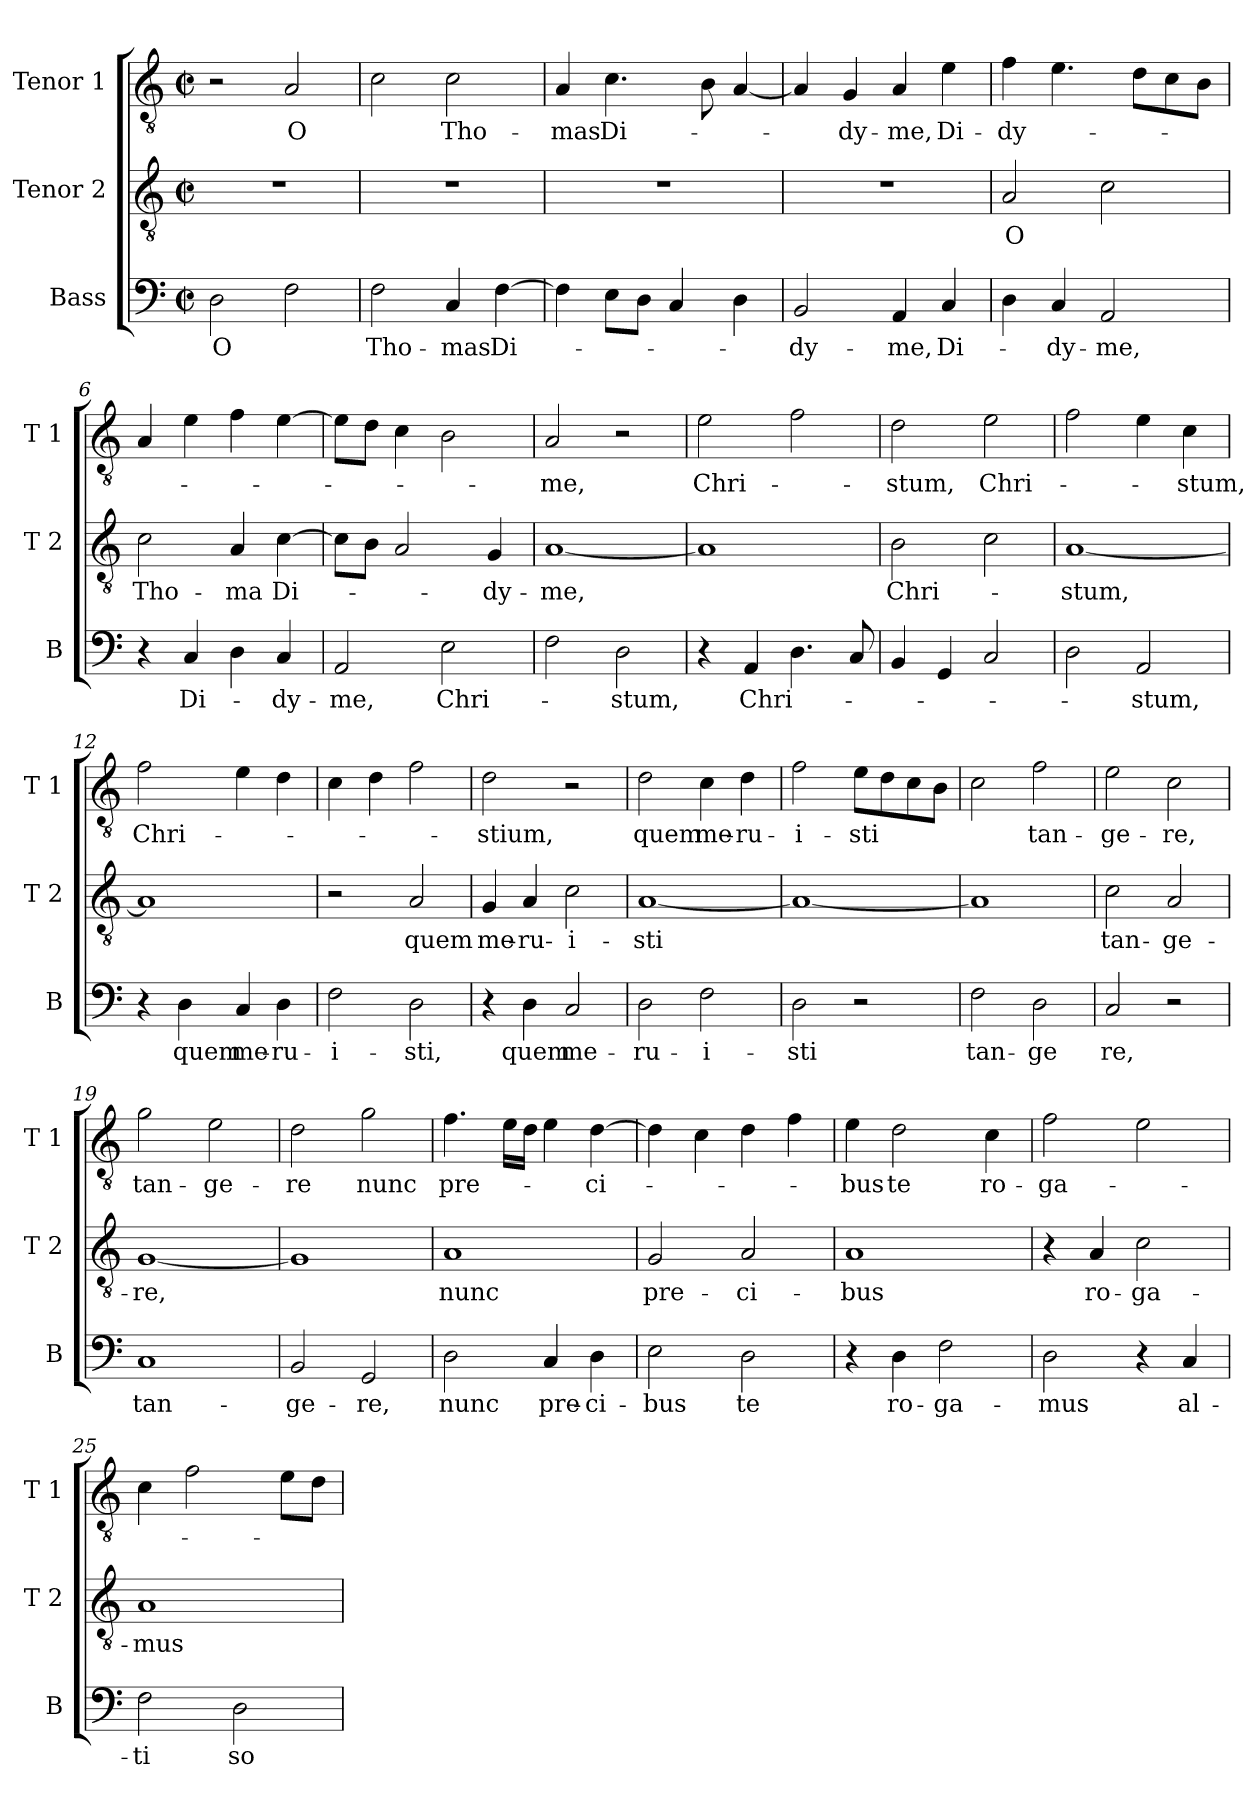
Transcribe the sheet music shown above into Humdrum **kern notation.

**kern	**text	**kern	**text	**kern	**text
*part3	*part3	*part2	*part2	*part1	*part1
*staff3	*staff3	*staff2	*staff2	*staff1	*staff1
*I"Bass	*	*I"Tenor 2	*	*I"Tenor 1	*
*I'B	*	*I'T 2	*	*I'T 1	*
*clefF4	*	*clefGv2	*	*clefGv2	*
*k[]	*	*k[]	*	*k[]	*
*C:	*	*C:	*	*C:	*
*M2/2	*	*M2/2	*	*M2/2	*
*met(c|)	*	*met(c|)	*	*met(c|)	*
=1	=1	=1	=1	=1	=1
!	!LO:LY:b	!	!	!	!
2D\	O	1r	.	2r	.
!	!	!	!	!	!LO:LY:b
2F\	.	.	.	2A/	O
=2	=2	=2	=2	=2	=2
!	!LO:LY:b	!	!	!	!
2F\	Tho-	1r	.	2c\	.
!	!LO:LY:b	!	!	!	!LO:LY:b
4C/	-mas	.	.	2c\	Tho-
!	!LO:LY:b	!	!	!	!
[4F\	Di-	.	.	.	.
=3	=3	=3	=3	=3	=3
!	!	!	!	!	!LO:LY:b
4F\]	.	1r	.	4A/	-mas
!	!	!	!	!	!LO:LY:b
8E\L	.	.	.	4.c\	Di-
8D\J	.	.	.	.	.
4C/	.	.	.	.	.
.	.	.	.	8B\	.
4D\	.	.	.	[4A/	.
=4	=4	=4	=4	=4	=4
!	!LO:LY:b	!	!	!	!
2BB/	-dy-	1r	.	4A/]	.
!	!	!	!	!	!LO:LY:b
.	.	.	.	4G/	-dy-
!	!LO:LY:b	!	!	!	!LO:LY:b
4AA/	-me,	.	.	4A/	-me,
!	!LO:LY:b	!	!	!	!LO:LY:b
4C/	Di-	.	.	4e\	Di-
!!LO:LB:g=z
=5	=5	=5	=5	=5	=5
!	!	!	!LO:LY:b	!	!LO:LY:b
4D\	.	2A/	O	4f\	-dy-
!	!LO:LY:b	!	!	!	!
4C/	-dy-	.	.	4.e\	.
!	!LO:LY:b	!	!	!	!
2AA/	-me,	2c\	.	.	.
.	.	.	.	8d\L	.
.	.	.	.	8c\	.
.	.	.	.	8B\J	.
=6	=6	=6	=6	=6	=6
!	!	!	!LO:LY:b	!	!
4r	.	2c\	Tho-	4A/	.
!	!LO:LY:b	!	!	!	!
4C/	Di-	.	.	4e\	.
!	!	!	!LO:LY:b	!	!
4D\	.	4A/	-ma	4f\	.
!	!LO:LY:b	!	!LO:LY:b	!	!
4C/	-dy-	[4c\	Di-	[4e\	.
=7	=7	=7	=7	=7	=7
!	!LO:LY:b	!	!	!	!
2AA/	-me,	8c\L]	.	8e\L]	.
.	.	8B\J	.	8d\J	.
.	.	2A/	.	4c\	.
!	!LO:LY:b	!	!	!	!
2E\	Chri-	.	.	2B\	.
!	!	!	!LO:LY:b	!	!
.	.	4G/	-dy-	.	.
=8	=8	=8	=8	=8	=8
!	!	!	!LO:LY:b	!	!LO:LY:b
2F\	.	[1A	-me,	2A/	-me,
!	!LO:LY:b	!	!	!	!
2D\	-stum,	.	.	2r	.
=9	=9	=9	=9	=9	=9
!	!	!	!	!	!LO:LY:b
4r	.	1A]	.	2e\	Chri-
!	!LO:LY:b	!	!	!	!
4AA/	Chri-	.	.	.	.
4.D\	.	.	.	2f\	.
8C/	.	.	.	.	.
!!LO:LB:g=z
=10	=10	=10	=10	=10	=10
!	!	!	!LO:LY:b	!	!LO:LY:b
4BB/	.	2B\	Chri-	2d\	-stum,
4GG/	.	.	.	.	.
!	!	!	!	!	!LO:LY:b
2C/	.	2c\	.	2e\	Chri-
=11	=11	=11	=11	=11	=11
!	!	!	!LO:LY:b	!	!
2D\	.	[1A	-stum,	2f\	.
!	!LO:LY:b	!	!	!	!
2AA/	-stum,	.	.	4e\	.
!	!	!	!	!	!LO:LY:b
.	.	.	.	4c\	-stum,
=12	=12	=12	=12	=12	=12
!	!	!	!	!	!LO:LY:b
4r	.	1A]	.	2f\	Chri-
!	!LO:LY:b	!	!	!	!
4D\	quem	.	.	.	.
!	!LO:LY:b	!	!	!	!
4C/	me-	.	.	4e\	.
!	!LO:LY:b	!	!	!	!
4D\	-ru-	.	.	4d\	.
=13	=13	=13	=13	=13	=13
!	!LO:LY:b	!	!	!	!
2F\	-i-	2r	.	4c\	.
.	.	.	.	4d\	.
!	!LO:LY:b	!	!LO:LY:b	!	!
2D\	-sti,	2A/	quem	2f\	.
=14	=14	=14	=14	=14	=14
!	!	!	!LO:LY:b	!	!LO:LY:b
4r	.	4G/	me-	2d\	-stium,
!	!LO:LY:b	!	!LO:LY:b	!	!
4D\	quem	4A/	-ru-	.	.
!	!LO:LY:b	!	!LO:LY:b	!	!
2C/	me-	2c\	-i-	2r	.
!!LO:PB:g=z
=15	=15	=15	=15	=15	=15
!	!LO:LY:b	!	!LO:LY:b	!	!LO:LY:b
2D\	-ru-	[1A	-sti	2d\	quem
!	!LO:LY:b	!	!	!	!LO:LY:b
2F\	-i-	.	.	4c\	me-
!	!	!	!	!	!LO:LY:b
.	.	.	.	4d\	-ru-
=16	=16	=16	=16	=16	=16
!	!LO:LY:b	!	!	!	!LO:LY:b
2D\	-sti	1A_	.	2f\	-i-
!	!	!	!	!	!LO:LY:b
2r	.	.	.	8e\L	-sti
.	.	.	.	8d\	.
.	.	.	.	8c\	.
.	.	.	.	8B\J	.
=17	=17	=17	=17	=17	=17
!	!LO:LY:b	!	!	!	!
2F\	tan-	1A]	.	2c\	.
!	!LO:LY:b	!	!	!	!LO:LY:b
2D\	-ge	.	.	2f\	tan-
=18	=18	=18	=18	=18	=18
!	!LO:LY:b	!	!LO:LY:b	!	!LO:LY:b
2C/	re,	2c\	tan-	2e\	-ge-
!	!	!	!LO:LY:b	!	!LO:LY:b
2r	.	2A/	-ge-	2c\	-re,
=19	=19	=19	=19	=19	=19
!	!LO:LY:b	!	!LO:LY:b	!	!LO:LY:b
1C	tan-	[1G	-re,	2g\	tan-
!	!	!	!	!	!LO:LY:b
.	.	.	.	2e\	-ge-
!!LO:LB:g=z
=20	=20	=20	=20	=20	=20
!	!LO:LY:b	!	!	!	!LO:LY:b
2BB/	-ge-	1G]	.	2d\	-re
!	!LO:LY:b	!	!	!	!LO:LY:b
2GG/	-re,	.	.	2g\	nunc
=21	=21	=21	=21	=21	=21
!	!LO:LY:b	!	!LO:LY:b	!	!LO:LY:b
2D\	nunc	1A	nunc	4.f\	pre-
.	.	.	.	16e\LL	.
.	.	.	.	16d\JJ	.
!	!LO:LY:b	!	!	!	!
4C/	pre-	.	.	4e\	.
!	!LO:LY:b	!	!	!	!LO:LY:b
4D\	-ci-	.	.	[4d\	-ci-
=22	=22	=22	=22	=22	=22
!	!LO:LY:b	!	!LO:LY:b	!	!
2E\	-bus	2G/	pre-	4d\]	.
.	.	.	.	4c\	.
!	!LO:LY:b	!	!LO:LY:b	!	!
2D\	te	2A/	-ci-	4d\	.
.	.	.	.	4f\	.
=23	=23	=23	=23	=23	=23
!	!	!	!LO:LY:b	!	!LO:LY:b
4r	.	1A	-bus	4e\	-bus
!	!LO:LY:b	!	!	!	!LO:LY:b
4D\	ro-	.	.	2d\	te
!	!LO:LY:b	!	!	!	!
2F\	-ga-	.	.	.	.
!	!	!	!	!	!LO:LY:b
.	.	.	.	4c\	ro-
=24	=24	=24	=24	=24	=24
!	!LO:LY:b	!	!	!	!LO:LY:b
2D\	-mus	4r	.	2f\	-ga-
!	!	!	!LO:LY:b	!	!
.	.	4A/	ro-	.	.
!	!	!	!LO:LY:b	!	!
4r	.	2c\	-ga-	2e\	.
!	!LO:LY:b	!	!	!	!
4C/	al-	.	.	.	.
!!LO:LB:g=z
=25	=25	=25	=25	=25	=25
!	!LO:LY:b	!	!LO:LY:b	!	!
2F\	-ti	1A	-mus	4c\	.
.	.	.	.	2f\	.
!	!LO:LY:b	!	!	!	!
2D\	so-	.	.	.	.
.	.	.	.	8e\L	.
.	.	.	.	8d\J	.
=	=	=	=	=	=
*-	*-	*-	*-	*-	*-
